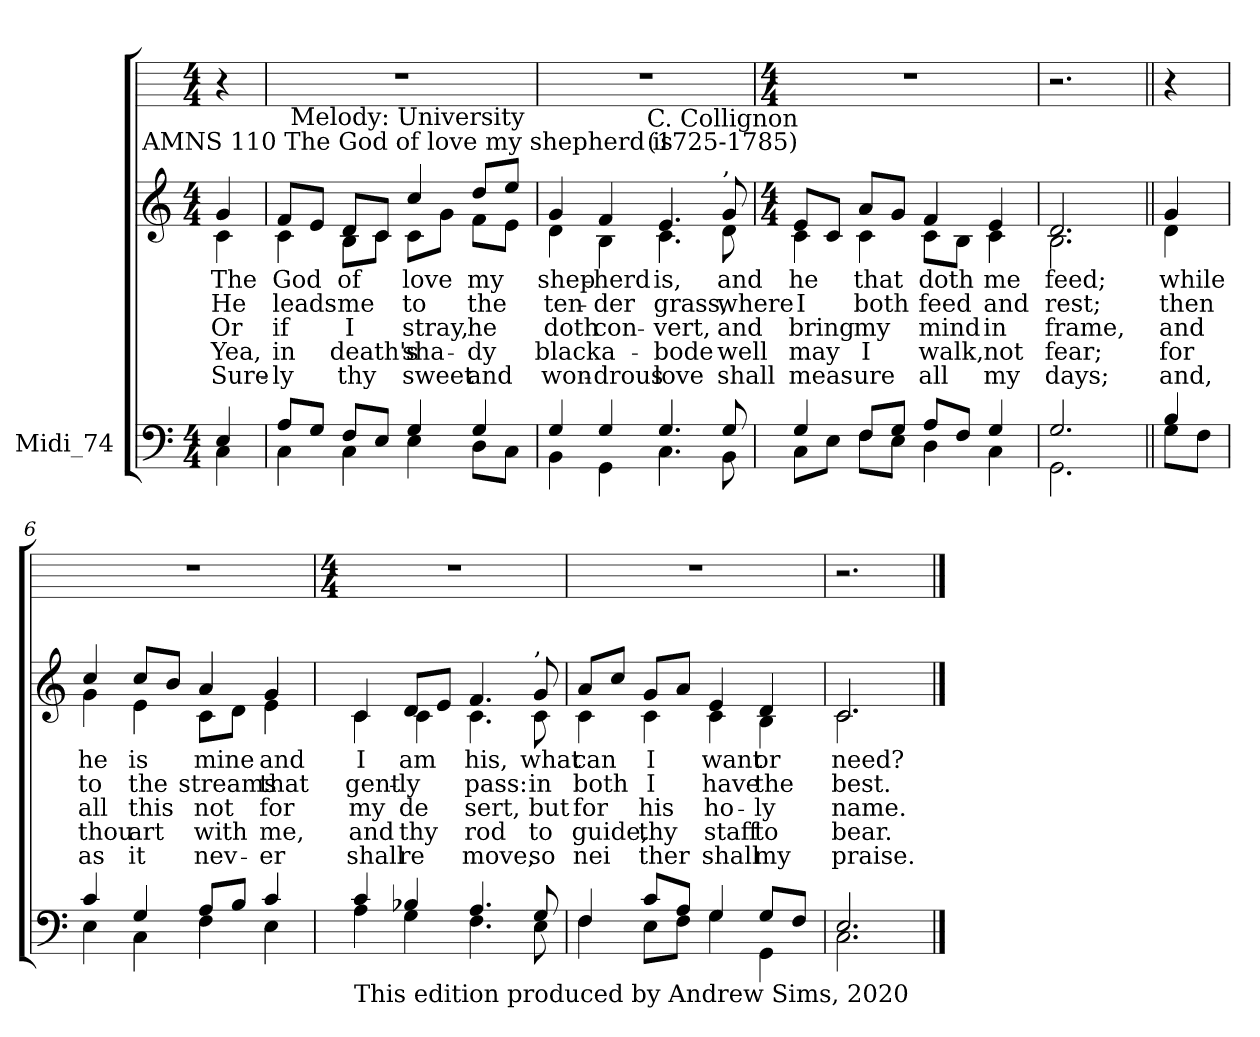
**kern	**kern	**text	**text	**text	**text	**text	**kern
*part3	*part2	*part2	*part2	*part2	*part2	*part2	*part1
*staff3	*staff2	*staff2	*staff2	*staff2	*staff2	*staff2	*staff1
*I"Midi_74	*	*	*	*	*	*	*
*clefF4	*clefG2	*	*	*	*	*	*
*k[]	*k[]	*	*	*	*	*	*
*C:	*C:	*	*	*	*	*	*
*M4/4	*M4/4	*	*	*	*	*	*M4/4
=	=	=	=	=	=	=	=
*^	*	*	*	*	*	*	*
!	!	!LO:TX:a:cj:t=George Herbert\n(1593-1632)	!	!	!	!	!	!
!	!	!	!LO:LY:b	!LO:LY:b	!LO:LY:b	!LO:LY:b	!LO:LY:b	!
*	*	*^	*	*	*	*	*	*
4E/	4C\	4g/	4c\	The	He	Or	Yea,	Sure-	4r
=1	=1	=1	=1	=1	=1	=1	=1	=1	=1
!	!	!	!	!LO:LY:b	!LO:LY:b	!LO:LY:b	!LO:LY:b	!LO:LY:b	!
8A/L	4C\	8f/L	4c\	-God	leads	if	in	ly	1r
8G/J	.	8e/J	.	.	.	.	.	.	.
!	!	!	!	!LO:LY:b	!LO:LY:b	!LO:LY:b	!LO:LY:b	!LO:LY:b	!
8F/L	4C\	8d/L	8B\L	of	me	I	death's	thy	.
8E/J	.	8c/J	8c\J	.	.	.	.	.	.
!	!	!LO:TX:a:cj:t=AMNS 110 The God of love my shepherd is	!	!	!	!	!	!	!
!	!	!LO:TX:a:cj:t=Melody&colon; University	!	!	!	!	!	!	!
!	!	!	!	!LO:LY:b	!LO:LY:b	!LO:LY:b	!LO:LY:b	!LO:LY:b	!
4G/	4E\	4cc/	8c\L	love	to	stray,	sha-	-sweet	.
.	.	.	8g\J	.	.	.	.	.	.
!	!	!	!	!LO:LY:b	!LO:LY:b	!LO:LY:b	!LO:LY:b	!LO:LY:b	!
4G/	8D\L	8dd/L	8f\L	my	the	he	dy	and	.
.	8C\J	8ee/J	8e\J	.	.	.	.	.	.
=2	=2	=2	=2	=2	=2	=2	=2	=2	=2
!	!	!	!	!LO:LY:b	!LO:LY:b	!LO:LY:b	!LO:LY:b	!LO:LY:b	!
4G/	4BB\	4g/	4d\	shep-	-ten-	-doth	black	won-	1r
!	!	!	!	!LO:LY:b	!LO:LY:b	!LO:LY:b	!LO:LY:b	!LO:LY:b	!
4G/	4GG\	4f/	4B\	-herd	der	con-	-a-	-drous	.
!	!	!	!	!LO:LY:b	!LO:LY:b	!LO:LY:b	!LO:LY:b	!LO:LY:b	!
4.G/	4.C\	4.e/	4.c\	is,	grass,	vert,	bode	love	.
!	!	!LO:TX:a:t=,	!	!	!	!	!	!	!
!	!	!LO:TX:a:cj:t=C. Collignon\n(1725-1785)	!	!	!	!	!	!	!
!	!	!	!	!LO:LY:b	!LO:LY:b	!LO:LY:b	!LO:LY:b	!LO:LY:b	!
8G/	8BB\	8g/	8d\	and	where	and	well	shall	.
!!LO:LB:g=z
=3	=3	=3	=3	=3	=3	=3	=3	=3	=3
*	*	*M4/4	*	*	*	*	*	*	*M4/4
!	!	!	!	!LO:LY:b	!LO:LY:b	!LO:LY:b	!LO:LY:b	!LO:LY:b	!
4G/	8C\L	8e/L	4c\	he	I	bring	may	meas	1r
.	8E\J	8c/J	.	.	.	.	.	.	.
!	!	!	!	!LO:LY:b	!LO:LY:b	!LO:LY:b	!LO:LY:b	!LO:LY:b	!
8F/L	8F\L	8a/L	4c\	that	both	my	I	ure	.
8G/J	8E\J	8g/J	.	.	.	.	.	.	.
!	!	!	!	!LO:LY:b	!LO:LY:b	!LO:LY:b	!LO:LY:b	!LO:LY:b	!
8A/L	4D\	4f/	8c\L	doth	feed	mind	walk,	all	.
8F/J	.	.	8B\J	.	.	.	.	.	.
!	!	!	!	!LO:LY:b	!LO:LY:b	!LO:LY:b	!LO:LY:b	!LO:LY:b	!
4G/	4C\	4e/	4c\	me	and	in	not	my	.
=4	=4	=4	=4	=4	=4	=4	=4	=4	=4
!	!	!	!	!LO:LY:b	!LO:LY:b	!LO:LY:b	!LO:LY:b	!LO:LY:b	!
2.G/	2.GG\	2.d/	2.B\	feed;	rest;	frame,	fear;	days;	2.r
=5||	=5||	=5||	=5||	=5||	=5||	=5||	=5||	=5||	=5||
!	!	!	!	!LO:LY:b	!LO:LY:b	!LO:LY:b	!LO:LY:b	!LO:LY:b	!
4B/	8G\L	4g/	4d\	while	then	and	for	and,	4r
.	8F\J	.	.	.	.	.	.	.	.
=6	=6	=6	=6	=6	=6	=6	=6	=6	=6
!	!	!	!	!LO:LY:b	!LO:LY:b	!LO:LY:b	!LO:LY:b	!LO:LY:b	!
4c/	4E\	4cc/	4g\	he	to	all	thou	as	1r
!	!	!	!	!LO:LY:b	!LO:LY:b	!LO:LY:b	!LO:LY:b	!LO:LY:b	!
4G/	4C\	8cc/L	4e\	is	the	this	art	it	.
.	.	8b/J	.	.	.	.	.	.	.
!	!	!	!	!LO:LY:b	!LO:LY:b	!LO:LY:b	!LO:LY:b	!LO:LY:b	!
8A/L	4F\	4a/	8c\L	mine	streams	not	with	nev-	.
8B/J	.	.	8d\J	.	.	.	.	.	.
!	!	!	!	!LO:LY:b	!LO:LY:b	!LO:LY:b	!LO:LY:b	!LO:LY:b	!
4c/	4E\	4g/	4e\	-and	that	for	me,	er	.
!!LO:LB:g=z
=7	=7	=7	=7	=7	=7	=7	=7	=7	=7
*	*	*	*	*	*	*	*	*	*M4/4
!LO:TX:b:t=This edition produced by Andrew Sims, 2020	!	!	!	!	!	!	!	!	!
!	!	!	!	!LO:LY:b	!LO:LY:b	!LO:LY:b	!LO:LY:b	!LO:LY:b	!
4c/	4A\	4c/	4c\	I	gent-	-my	and	shall	1r
!	!	!	!	!LO:LY:b	!LO:LY:b	!LO:LY:b	!LO:LY:b	!LO:LY:b	!
4B-X/	4G\	8d/L	4c\	am	ly	de	thy	re	.
.	.	8e/J	.	.	.	.	.	.	.
!	!	!	!	!LO:LY:b	!LO:LY:b	!LO:LY:b	!LO:LY:b	!LO:LY:b	!
4.A/	4.F\	4.f/	4.c\	his,	pass:	sert,	rod	move,	.
!	!	!LO:TX:a:t=,	!	!	!	!	!	!	!
!	!	!	!	!LO:LY:b	!LO:LY:b	!LO:LY:b	!LO:LY:b	!LO:LY:b	!
8G/	8E\	8g/	8c\	what	in	but	to	so	.
=8	=8	=8	=8	=8	=8	=8	=8	=8	=8
!	!	!	!	!LO:LY:b	!LO:LY:b	!LO:LY:b	!LO:LY:b	!LO:LY:b	!
4F/	4F\	8a/L	4c\	can	both	for	guide,	nei	1r
.	.	8cc/J	.	.	.	.	.	.	.
!	!	!	!	!LO:LY:b	!LO:LY:b	!LO:LY:b	!LO:LY:b	!LO:LY:b	!
8c/L	8E\L	8g/L	4c\	I	I	his	thy	ther	.
8A/J	8F\J	8a/J	.	.	.	.	.	.	.
!	!	!	!	!LO:LY:b	!LO:LY:b	!LO:LY:b	!LO:LY:b	!LO:LY:b	!
4G/	4G\	4e/	4c\	want	have	ho-	-staff	shall	.
!	!	!	!	!LO:LY:b	!LO:LY:b	!LO:LY:b	!LO:LY:b	!LO:LY:b	!
8G/L	4GG\	4d/	4B\	or	the	ly	to	my	.
8F/J	.	.	.	.	.	.	.	.	.
=9	=9	=9	=9	=9	=9	=9	=9	=9	=9
!	!	!	!	!LO:LY:b	!LO:LY:b	!LO:LY:b	!LO:LY:b	!LO:LY:b	!
2.E/	2.C\	2.c/	2.c\	need?	best.	name.	bear.	praise.	2.r
*v	*v	*	*	*	*	*	*	*	*
*	*v	*v	*	*	*	*	*	*
==	==	==	==	==	==	==	==
*-	*-	*-	*-	*-	*-	*-	*-
